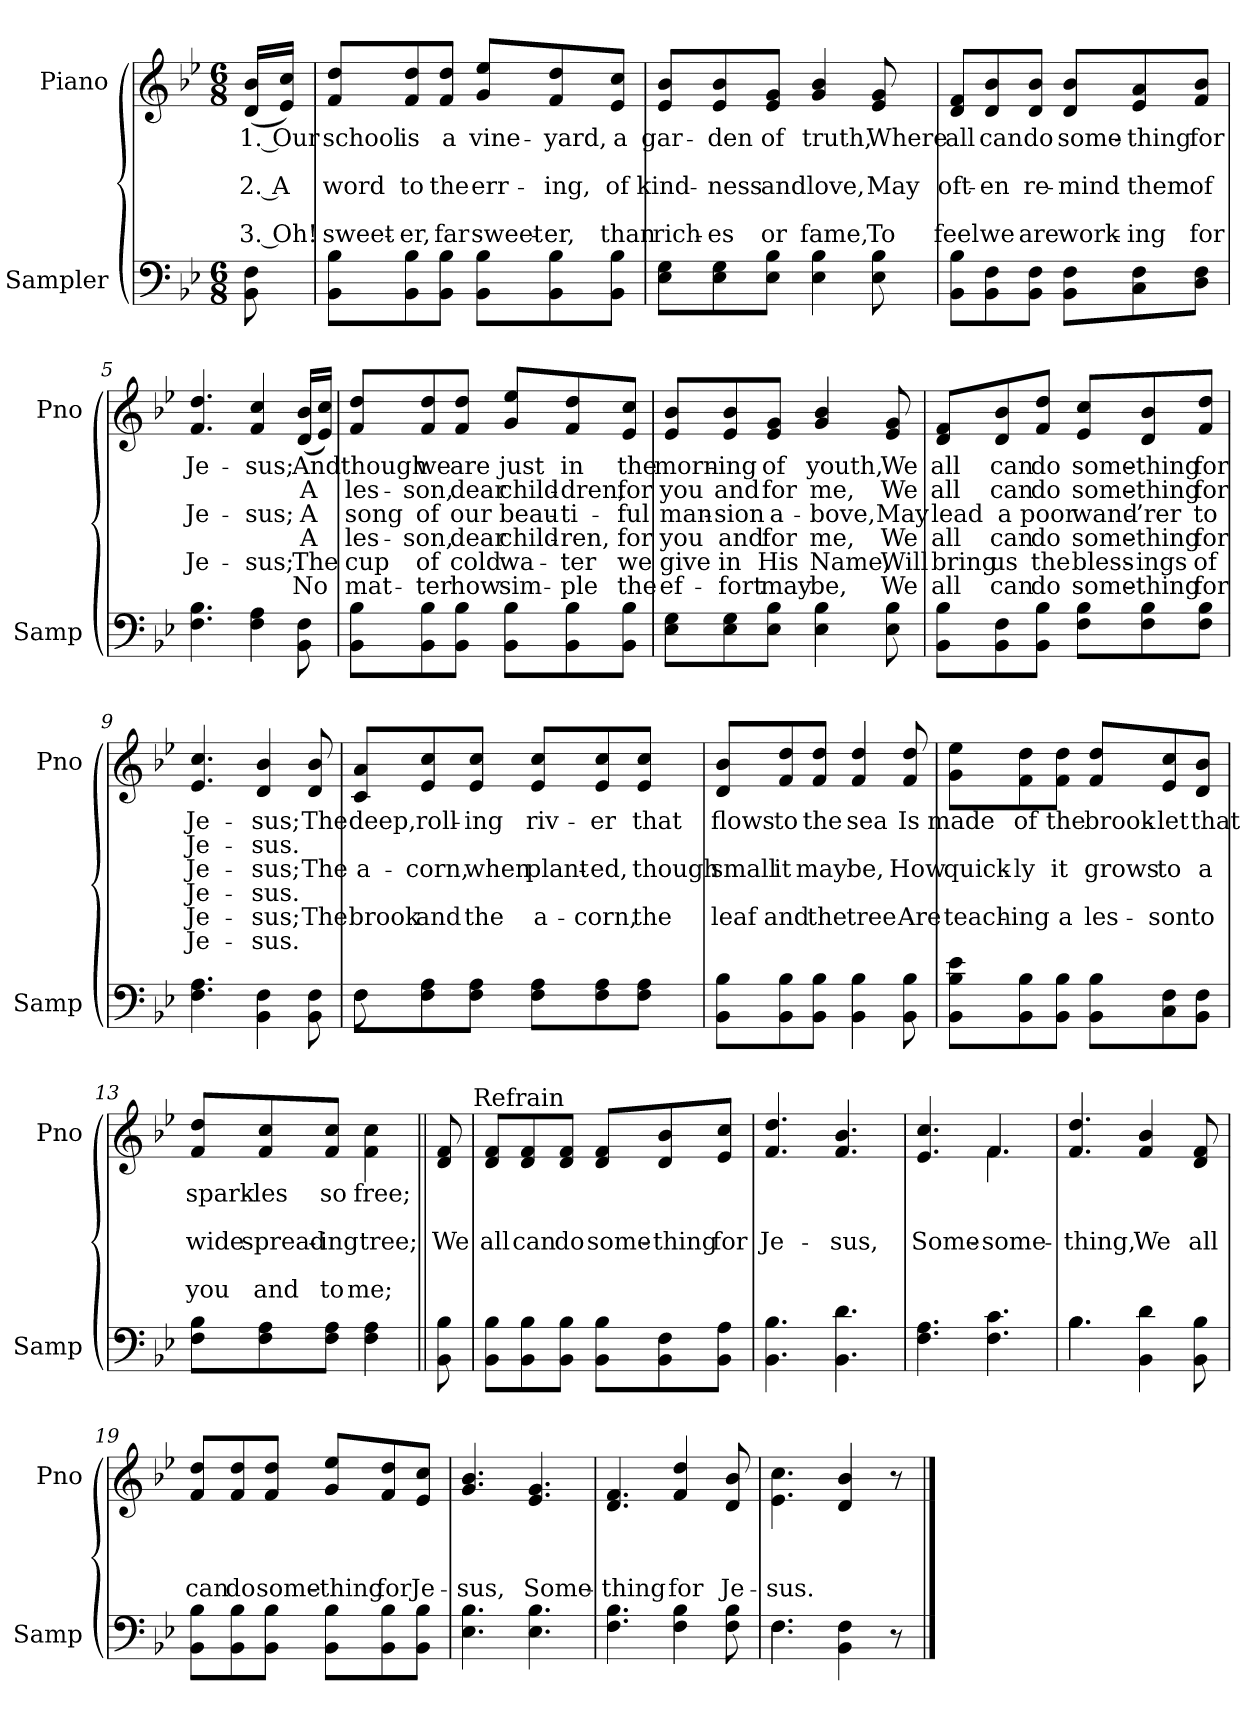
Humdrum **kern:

**kern	**kern	**text	**text	**text	**text	**text	**text
*part2	*part1	*part1	*part1	*part1	*part1	*part1	*part1
*staff2	*staff1	*staff1	*staff1	*staff1	*staff1	*staff1	*staff1
*I"Sampler	*I"Piano	*	*	*	*	*	*
*I'Samp	*I'Pno	*	*	*	*	*	*
*clefF4	*clefG2	*	*	*	*	*	*
*k[b-e-]	*k[b-e-]	*	*	*	*	*	*
*B-:	*B-:	*	*	*	*	*	*
*M6/8	*M6/8	*	*	*	*	*	*
=1	=1	=1	=1	=1	=1	=1	=1
8BB- 8F	(16d/ 16b-/LL	1. Our	.	2. A	.	3. Oh!	.
.	16e-/ 16cc/JJ)	.	.	.	.	.	.
=2	=2	=2	=2	=2	=2	=2	=2
8BB-\ 8B-\L	8f/ 8dd/L	school	.	word	.	sweet-	.
8BB-\ 8B-\	8f/ 8dd/	is	.	to	.	-er,	.
8BB-\ 8B-\J	8f/ 8dd/J	a	.	the	.	far	.
8BB-\ 8B-\L	8g/ 8ee-/L	vine-	.	err-	.	sweet-	.
8BB-\ 8B-\	8f/ 8dd/	-yard,	.	-ing,	.	-er,	.
8BB-\ 8B-\J	8e-/ 8cc/J	a	.	of	.	than	.
=3	=3	=3	=3	=3	=3	=3	=3
8E-\ 8G\L	8e-/ 8b-/L	gar-	.	kind-	.	rich-	.
8E-\ 8G\	8e-/ 8b-/	-den	.	-ness	.	-es	.
8E-\ 8B-\J	8e-/ 8g/J	of	.	and	.	or	.
4E- 4B-	4g 4b-	truth,	.	love,	.	fame,	.
8E- 8B-	8e- 8g	Where	.	May	.	To	.
=4	=4	=4	=4	=4	=4	=4	=4
8BB-\ 8B-\L	8d/ 8f/L	all	.	oft-	.	feel	.
8BB-\ 8F\	8d/ 8b-/	can	.	-en	.	we	.
8BB-\ 8F\J	8d/ 8b-/J	do	.	re-	.	are	.
8BB-\ 8F\L	8d/ 8b-/L	some-	.	-mind	.	work-	.
8C\ 8F\	8e-/ 8a/	-thing	.	them	.	-ing	.
8D\ 8F\J	8f/ 8b-/J	for	.	of	.	for	.
=5	=5	=5	=5	=5	=5	=5	=5
4.F 4.B-	4.f 4.dd	Je-	.	Je-	.	Je-	.
4F 4A	4f 4cc	-sus;	.	-sus;	.	-sus;	.
8BB- 8F	(16d/ 16b-/LL	And	A	A	A	The	No
.	16e-/ 16cc/JJ)	.	.	.	.	.	.
=6	=6	=6	=6	=6	=6	=6	=6
8BB-\ 8B-\L	8f/ 8dd/L	though	les-	song	les-	cup	mat-
8BB-\ 8B-\	8f/ 8dd/	we	-son,	of	-son,	of	-ter
8BB-\ 8B-\J	8f/ 8dd/J	are	dear	our	dear	cold	how
8BB-\ 8B-\L	8g/ 8ee-/L	just	child-	beau-	child-	wa-	sim-
8BB-\ 8B-\	8f/ 8dd/	in	-dren,	-ti-	-ren,	-ter	-ple
8BB-\ 8B-\J	8e-/ 8cc/J	the	for	-ful	for	we	the
=7	=7	=7	=7	=7	=7	=7	=7
8E-\ 8G\L	8e-/ 8b-/L	morn-	you	man-	you	give	ef-
8E-\ 8G\	8e-/ 8b-/	-ing	and	-sion	and	in	-fort
8E-\ 8B-\J	8e-/ 8g/J	of	for	a-	for	His	may
4E- 4B-	4g 4b-	youth,	me,	-bove,	me,	Name,	be,
8E- 8B-	8e- 8g	We	We	May	We	Will	We
=8	=8	=8	=8	=8	=8	=8	=8
8BB-\ 8B-\L	8d/ 8f/L	all	all	lead	all	bring	all
8BB-\ 8F\	8d/ 8b-/	can	can	a	can	us	can
8BB-\ 8B-\J	8f/ 8dd/J	do	do	poor	do	the	do
8F\ 8B-\L	8e-/ 8cc/L	some-	some-	wand-	some-	bless-	some-
8F\ 8B-\	8d/ 8b-/	-thing	-thing	-’rer	-thing	-ings	-thing
8F\ 8B-\J	8f/ 8dd/J	for	for	to	for	of	for
=9	=9	=9	=9	=9	=9	=9	=9
4.F 4.A	4.e- 4.cc	Je-	Je-	Je-	Je-	Je-	Je-
4BB- 4F	4d 4b-	-sus;	-sus.	-sus;	-sus.	-sus;	-sus.
8BB- 8F	8d 8b-	The	.	The	.	The	.
=10	=10	=10	=10	=10	=10	=10	=10
*^	*	*	*	*	*	*	*
8F\L	8F	8c/ 8a/L	deep,	.	a-	.	brook	.
8F\ 8A\	2ryy	8e-/ 8cc/	roll-	.	-corn,	.	and	.
8F\ 8A\J	.	8e-/ 8cc/J	-ing	.	when	.	the	.
8F\ 8A\L	.	8e-/ 8cc/L	riv-	.	plant-	.	a-	.
8F\ 8A\	.	8e-/ 8cc/	-er	.	-ed,	.	-corn,	.
8F\ 8A\J	8ryy	8e-/ 8cc/J	that	.	though	.	the	.
*v	*v	*	*	*	*	*	*	*
=11	=11	=11	=11	=11	=11	=11	=11
8BB-\ 8B-\L	8d/ 8b-/L	flows	.	small	.	leaf	.
8BB-\ 8B-\	8f/ 8dd/	to	.	it	.	and	.
8BB-\ 8B-\J	8f/ 8dd/J	the	.	may	.	the	.
4BB- 4B-	4f 4dd	sea	.	be,	.	tree	.
8BB- 8B-	8f 8dd	Is	.	How	.	Are	.
=12	=12	=12	=12	=12	=12	=12	=12
8BB-\ 8B-\ 8e-\L	8g\ 8ee-\L	made	.	quick-	.	teach-	.
8BB-\ 8B-\	8f\ 8dd\	of	.	-ly	.	-ing	.
8BB-\ 8B-\J	8f\ 8dd\J	the	.	it	.	a	.
8BB-\ 8B-\L	8f/ 8dd/L	brook-	.	grows	.	les-	.
8C\ 8F\	8e-/ 8cc/	-let	.	to	.	-son	.
8BB-\ 8F\J	8d/ 8b-/J	that	.	a	.	to	.
=13	=13	=13	=13	=13	=13	=13	=13
8F\ 8B-\L	8f/ 8dd/L	spark-	.	wide	.	you	.
8F\ 8A\	8f/ 8cc/	-les	.	spread-	.	and	.
8F\ 8A\J	8f/ 8cc/J	so	.	-ing	.	to	.
4F 4A	4f\ 4cc\	free;	.	tree;	.	me;	.
=14||	=14||	=14||	=14||	=14||	=14||	=14||	=14||
8BB- 8B-	8d 8f	.	.	We	.	.	.
!	!LO:TX:t=Refrain	!	!	!	!	!	!
=15	=15	=15	=15	=15	=15	=15	=15
8BB-\ 8B-\L	8d/ 8f/L	.	.	all	.	.	.
8BB-\ 8B-\	8d/ 8f/	.	.	can	.	.	.
8BB-\ 8B-\J	8d/ 8f/J	.	.	do	.	.	.
8BB-\ 8B-\L	8d/ 8f/L	.	.	some-	.	.	.
8BB-\ 8F\	8d/ 8b-/	.	.	-thing	.	.	.
8BB-\ 8A\J	8e-/ 8cc/J	.	.	for	.	.	.
=16	=16	=16	=16	=16	=16	=16	=16
4.BB- 4.B-	4.f 4.dd	.	.	Je-	.	.	.
4.BB- 4.d	4.f 4.b-	.	.	-sus,	.	.	.
=17	=17	=17	=17	=17	=17	=17	=17
*	*^	*	*	*	*	*	*
4.F 4.A	4.e- 4.cc	4.ryy	.	.	Some-	.	.	.
4.F 4.c	4.f/	4.f	.	.	some-	.	.	.
*	*v	*v	*	*	*	*	*	*
=18	=18	=18	=18	=18	=18	=18	=18
*^	*	*	*	*	*	*	*
4.B-\	4.B-	4.f 4.dd	.	.	-thing,	.	.	.
4BB- 4d	4.ryy	4f 4b-	.	.	We	.	.	.
8BB- 8B-	.	8d 8f	.	.	all	.	.	.
*v	*v	*	*	*	*	*	*	*
=19	=19	=19	=19	=19	=19	=19	=19
8BB-\ 8B-\L	8f/ 8dd/L	.	.	can	.	.	.
8BB-\ 8B-\	8f/ 8dd/	.	.	do	.	.	.
8BB-\ 8B-\J	8f/ 8dd/J	.	.	some-	.	.	.
8BB-\ 8B-\L	8g/ 8ee-/L	.	.	-thing	.	.	.
8BB-\ 8B-\	8f/ 8dd/	.	.	for	.	.	.
8BB-\ 8B-\J	8e-/ 8cc/J	.	.	Je-	.	.	.
=20	=20	=20	=20	=20	=20	=20	=20
4.E- 4.B-	4.g 4.b-	.	.	-sus,	.	.	.
4.E- 4.B-	4.e- 4.g	.	.	Some-	.	.	.
=21	=21	=21	=21	=21	=21	=21	=21
4.F 4.B-	4.d 4.f	.	.	-thing	.	.	.
4F 4B-	4f 4dd	.	.	for	.	.	.
8F 8B-	8d 8b-	.	.	Je-	.	.	.
=22	=22	=22	=22	=22	=22	=22	=22
*^	*	*	*	*	*	*	*
4.F\	4.F	4.e-\ 4.cc\	.	.	-sus.	.	.	.
4BB- 4F	4.ryy	4d 4b-	.	.	.	.	.	.
8r	.	8r	.	.	.	.	.	.
*v	*v	*	*	*	*	*	*	*
==	==	==	==	==	==	==	==
*-	*-	*-	*-	*-	*-	*-	*-
